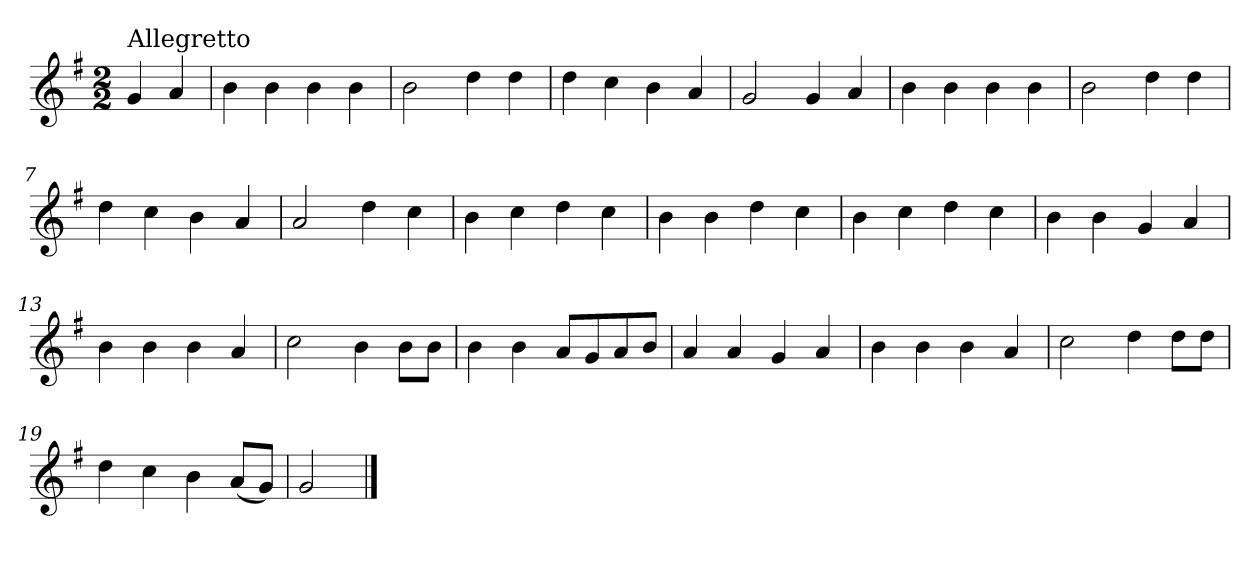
**kern
*part1
*staff1
*clefG2
*k[f#]
*G:
*M2/2
=
!LO:TX:a:t=Allegretto
4g/
4a/
=1
4b\
4b\
4b\
4b\
=2
2b\
4dd\
4dd\
=3
4dd\
4cc\
4b\
4a/
=4
2g/
4g/
4a/
=5
4b\
4b\
4b\
4b\
!!LO:LB:g=z
=6
2b\
4dd\
4dd\
=7
4dd\
4cc\
4b\
4a/
=8
2a/
4dd\
4cc\
=9
4b\
4cc\
4dd\
4cc\
=10
4b\
4b\
4dd\
4cc\
=11
4b\
4cc\
4dd\
4cc\
!!LO:LB:g=z
=12
4b\
4b\
4g/
4a/
=13
4b\
4b\
4b\
4a/
=14
2cc\
4b\
8b\L
8b\J
=15
4b\
4b\
8a/L
8g/
8a/
8b/J
=16
4a/
4a/
4g/
4a/
=17
4b\
4b\
4b\
4a/
!!LO:LB:g=z
=18
2cc\
4dd\
8dd\L
8dd\J
=19
4dd\
4cc\
4b\
(<8a/L
8g/J)
=20
2g/
==
*-
